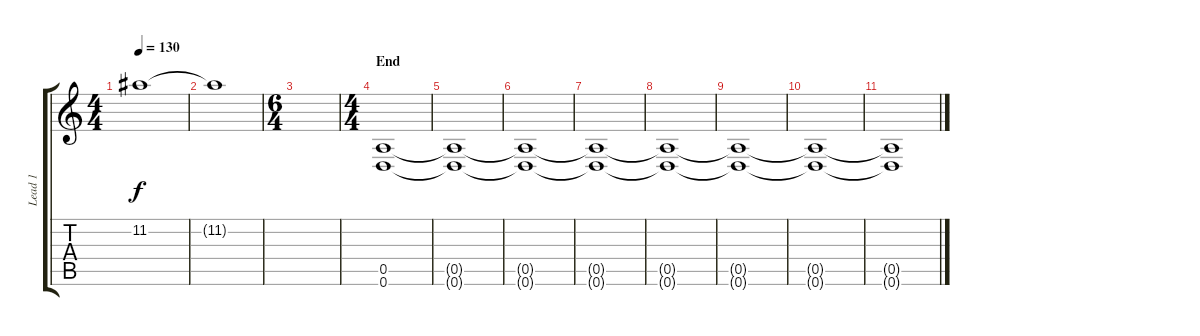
\track ("Lead 1" "Lead 1") {instrument distortionguitar}
\staff {score tabs}
\tuning (E4 B3 G3 D3 A2 D2) {hide}
\ts (4 4)
\tempo 130
\clef g2
\ks c
11.2.1{dy f} |
11.2{t}.1 |
\ts (6 4)
|
\ts (4 4)
\section ("" "End")
(0.5 0.6).1 |
(0.5{t} 0.6{t}).1 |
(0.5{t} 0.6{t}).1 |
(0.5{t} 0.6{t}).1 |
(0.5{t} 0.6{t}).1 |
(0.5{t} 0.6{t}).1 |
(0.5{t} 0.6{t}).1 |
(0.5{t} 0.6{t}).1
